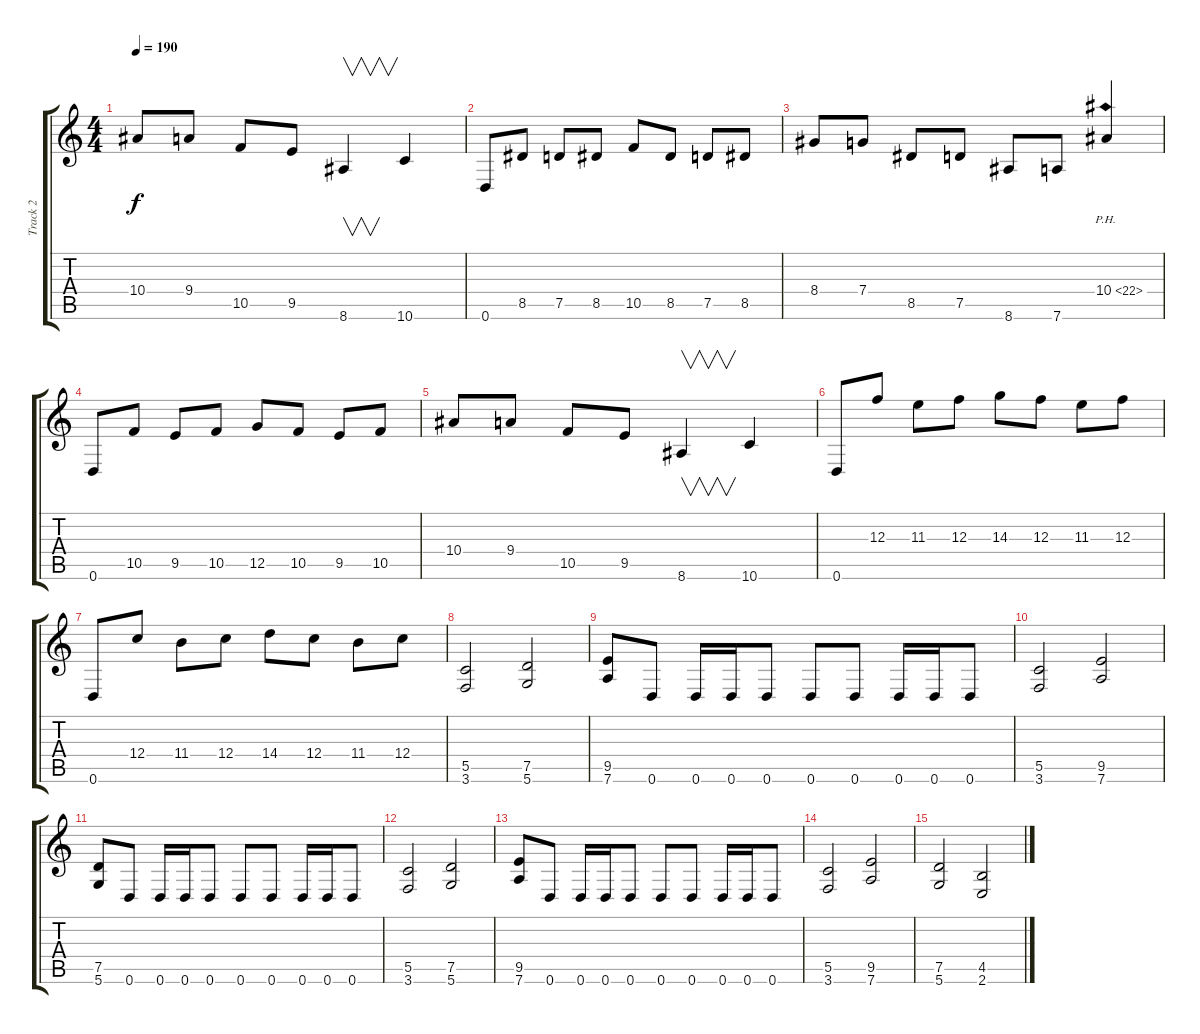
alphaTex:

\track ("Track 2" "Track 2") {instrument distortionguitar}
\staff {score tabs}
\tuning (D4 A3 F3 C3 G2 D2) {hide}
\ts (4 4)
\tempo 190
\clef g2
\ks c
10.4.8{dy f} 9.4.8 10.5.8 9.5.8 8.6.4{v} 10.6.4 |
0.6.8 8.5.8 7.5.8 8.5.8 10.5.8 8.5.8 7.5.8 8.5.8 |
8.4.8 7.4.8 8.5.8 7.5.8 8.6.8 7.6.8 10.4{ph 12}.4 |
0.6.8 10.5.8 9.5.8 10.5.8 12.5.8 10.5.8 9.5.8 10.5.8 |
10.4.8 9.4.8 10.5.8 9.5.8 8.6.4{v} 10.6.4 |
0.6.8 12.3.8 11.3.8 12.3.8 14.3.8 12.3.8 11.3.8 12.3.8 |
0.6.8 12.4.8 11.4.8 12.4.8 14.4.8 12.4.8 11.4.8 12.4.8 |
(5.5 3.6).2 (7.5 5.6).2 |
(9.5 7.6).8 0.6.8 0.6.16 0.6.16 0.6.8 0.6.8 0.6.8 0.6.16 0.6.16 0.6.8 |
(5.5 3.6).2 (9.5 7.6).2 |
(7.5 5.6).8 0.6.8 0.6.16 0.6.16 0.6.8 0.6.8 0.6.8 0.6.16 0.6.16 0.6.8 |
(5.5 3.6).2 (7.5 5.6).2 |
(9.5 7.6).8 0.6.8 0.6.16 0.6.16 0.6.8 0.6.8 0.6.8 0.6.16 0.6.16 0.6.8 |
(5.5 3.6).2 (9.5 7.6).2 |
(7.5 5.6).2 (4.5 2.6).2
